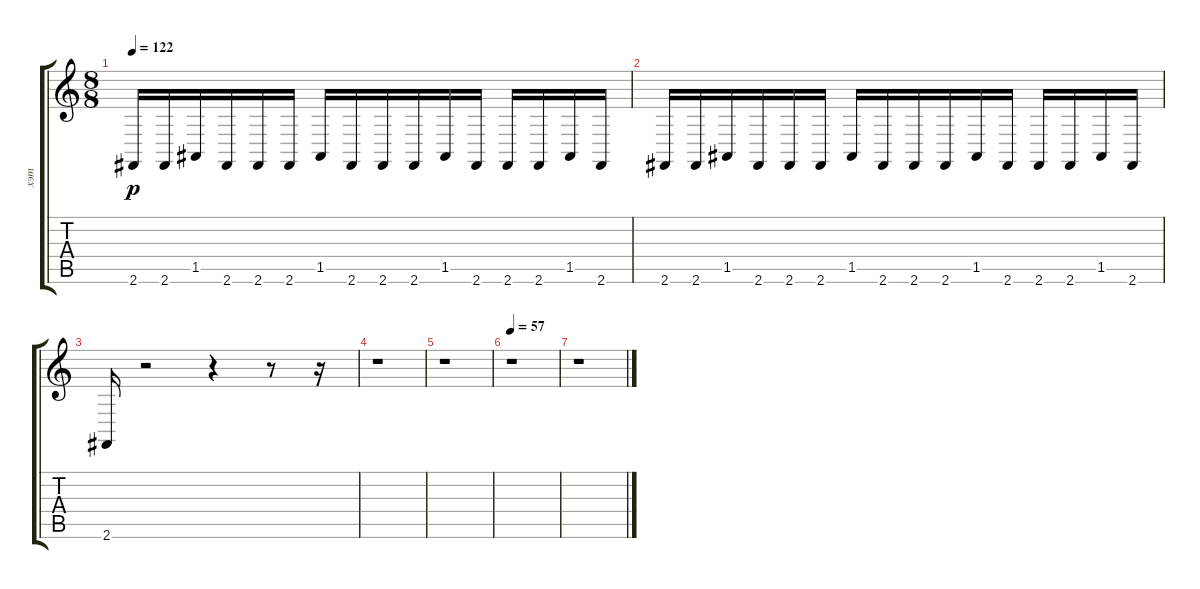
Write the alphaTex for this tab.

\track ("хэт" "хэт") {instrument acousticgrandpiano}
\staff {score tabs}
\tuning (E4 B3 G3 D3 A2 E2) {hide}
\ts (8 8)
\tempo 122
\clef g2
\ks c
2.6.16{dy p} 2.6.16 1.5.16 2.6.16 2.6.16 2.6.16 1.5.16 2.6.16 2.6.16 2.6.16 1.5.16 2.6.16 2.6.16 2.6.16 1.5.16 2.6.16 |
2.6.16 2.6.16 1.5.16 2.6.16 2.6.16 2.6.16 1.5.16 2.6.16 2.6.16 2.6.16 1.5.16 2.6.16 2.6.16 2.6.16 1.5.16 2.6.16 |
2.6.16 r.2 r.4 r.8 r.16 |
r.1 |
r.1 |
\tempo 57
r.1 |
r.1
